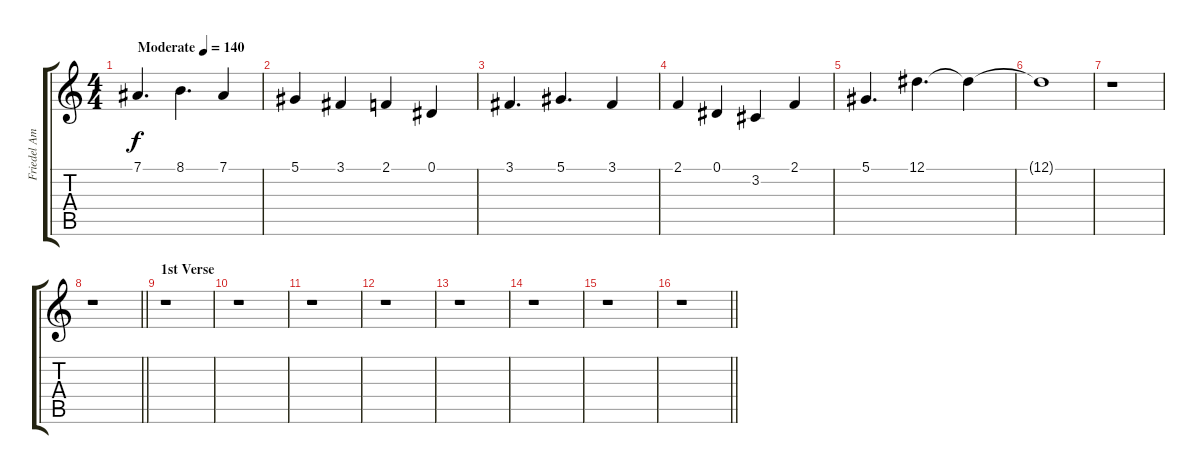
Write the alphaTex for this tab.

\track ("Friedel Amon" "Friedel Am") {instrument stringensemble1}
\staff {score tabs}
\tuning (Eb4 Bb3 Gb3 Db3 Ab2 Eb2) {hide}
\ts (4 4)
\section ("" "")
\tempo (140 "Moderate")
\clef g2
\ks c
7.1.4{d dy f instrument stringensemble1} 8.1.4{d} 7.1.4 |
5.1.4 3.1.4 2.1.4 0.1.4 |
3.1.4{d} 5.1.4{d} 3.1.4 |
2.1.4 0.1.4 3.2.4 2.1.4 |
5.1.4{d} 12.1.4{d} 12.1{t}.4 |
12.1{t}.1 |
r.1 |
\barLineRight lightlight
r.1 |
\section ("" "1st Verse")
r.1 |
r.1 |
r.1 |
r.1 |
r.1 |
r.1 |
r.1 |
\barLineRight lightlight
r.1
